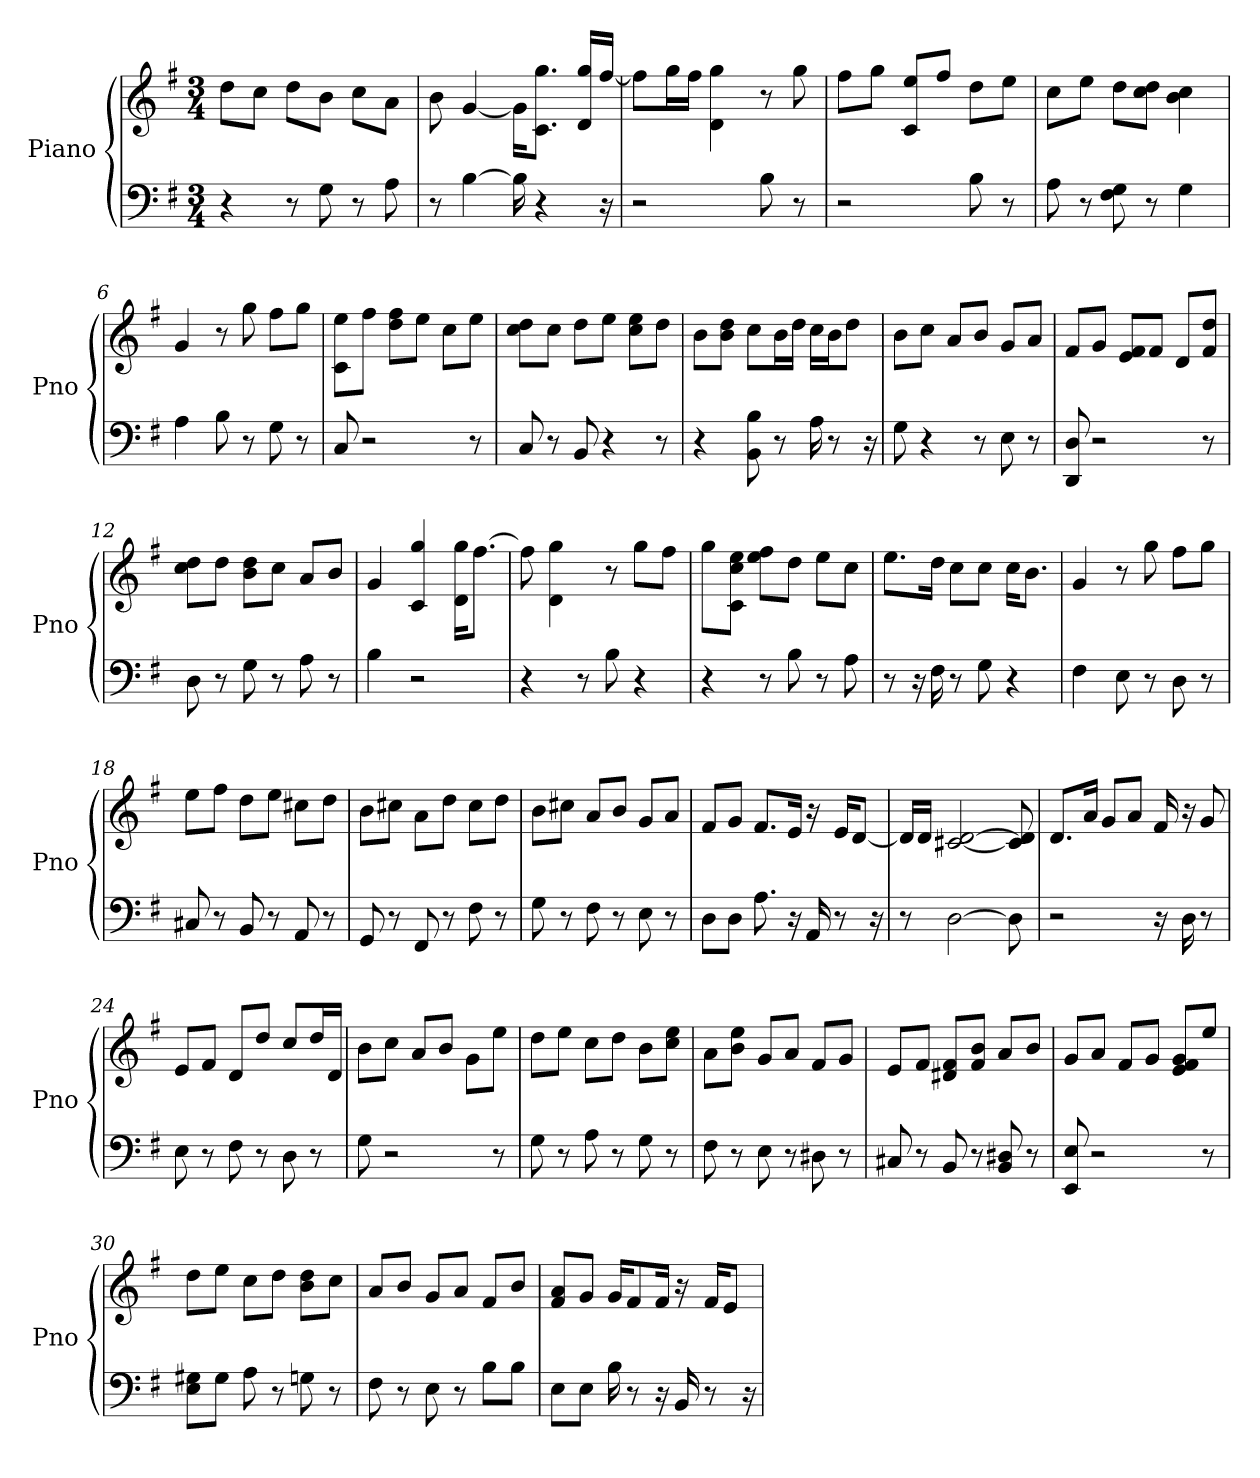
**kern	**kern
*part1	*part1
*staff2	*staff1
*I"Piano	*
*I'Pno	*
*clefF4	*clefG2
*k[f#]	*k[f#]
*G:	*G:
*M3/4	*M3/4
*MM194	*MM194
=1	=1
4r	8dd\L
.	8cc\J
8r	8dd\L
8G	8b\J
8r	8cc\L
8A	8a\J
=2	=2
8r	8b
[4B	[4g
16B]	16g\KL]
4r	8.c\ 8.gg\J
.	16d/ 16gg/LL
16r	[16ff#/JJ
=3	=3
2r	8ff#\L]
.	16gg\L
.	16ff#\JJ
.	4d 4gg
8B	8r
8r	8gg
=4	=4
2r	8ff#\L
.	8gg\J
.	8c/ 8ee/L
.	8ff#/J
8B	8dd\L
8r	8ee\J
=5	=5
8A	8cc\L
8r	8ee\J
8G 8F#	8dd\L
8r	8cc\ 8dd\J
4G	4cc 4b
=6	=6
4A	4g
8B	8r
8r	8gg
8G	8ff#\L
8r	8gg\J
=7	=7
8C	8ee\ 8c\L
2r	8ff#\J
.	8ff#\ 8dd\L
.	8ee\J
.	8cc\L
8r	8ee\J
=8	=8
8C	8cc\ 8dd\L
8r	8cc\J
8BB	8dd\L
4r	8ee\J
.	8cc\ 8ee\L
8r	8dd\J
=9	=9
4r	8b\L
.	8dd\ 8b\J
8B 8BB	8cc\L
8r	16b\L
.	16dd\JJ
16A	16cc\LL
8r	16b\J
.	8dd\J
16r	.
=10	=10
8G	8b\L
4r	8cc\J
.	8a/L
8r	8b/J
8E	8g/L
8r	8a/J
=11	=11
8DD 8D	8f#/L
2r	8g/J
.	8f#/ 8e/L
.	8f#/J
.	8d/L
8r	8dd/ 8f#/J
=12	=12
8D	8dd\ 8cc\L
8r	8dd\J
8G	8b\ 8dd\L
8r	8cc\J
8A	8a/L
8r	8b/J
=13	=13
4B	4g
2r	4c 4gg
.	16gg\ 16d\KL
.	[8.ff#\J
=14	=14
4r	8ff#]
.	4gg 4d
8r	.
8B	8r
4r	8gg\L
.	8ff#\J
=15	=15
4r	8gg\L
.	8cc\ 8c\ 8ee\J
8r	8ff#\ 8ee\L
8B	8dd\J
8r	8ee\L
8A	8cc\J
=16	=16
8r	8.ee\L
16r	.
16F#	16dd\Jk
8r	8cc\L
8G	8cc\J
4r	16cc\KL
.	8.b\J
=17	=17
4F#	4g
8E	8r
8r	8gg
8D	8ff#\L
8r	8gg\J
=18	=18
8C#	8ee\L
8r	8ff#\J
8BB	8dd\L
8r	8ee\J
8AA	8cc#\L
8r	8dd\J
=19	=19
8GG	8b\L
8r	8cc#\J
8FF#	8a\L
8r	8dd\J
8F#	8cc#\L
8r	8dd\J
=20	=20
8G	8b\L
8r	8cc#\J
8F#	8a/L
8r	8b/J
8E	8g/L
8r	8a/J
=21	=21
8D\L	8f#/L
8D\J	8g/J
8.A	8.f#/L
16r	16e/Jk
16AA	16r
8r	16e/KL
.	[8d/J
16r	.
=22	=22
8r	16d/LL]
.	16d/JJ
[2D	[2c# [2d
8D]	8c#] 8d]
=23	=23
2r	8.d/L
.	16a/Jk
.	8g/L
.	8a/J
16r	16f#
16D	16r
8r	8g
=24	=24
8E	8e/L
8r	8f#/J
8F#	8d/L
8r	8dd/J
8D	8cc/L
8r	16dd/L
.	16d/JJ
=25	=25
8G	8b\L
2r	8cc\J
.	8a/L
.	8b/J
.	8g\L
8r	8ee\J
=26	=26
8G	8dd\L
8r	8ee\J
8A	8cc\L
8r	8dd\J
8G	8b\L
8r	8ee\ 8cc\J
=27	=27
8F#	8a\L
8r	8b\ 8ee\J
8E	8g/L
8r	8a/J
8D#	8f#/L
8r	8g/J
=28	=28
8C#	8e/L
8r	8f#/J
8BB	8f#/ 8d#/L
8r	8f#/ 8b/J
8BB 8D#	8a/L
8r	8b/J
=29	=29
8E 8EE	8g/L
2r	8a/J
.	8f#/L
.	8g/J
.	8e/ 8f#/ 8g/L
8r	8ee/J
=30	=30
8G#\ 8E\L	8dd\L
8G#\J	8ee\J
8A	8cc\L
8r	8dd\J
8G	8dd\ 8b\L
8r	8cc\J
=31	=31
8F#	8a/L
8r	8b/J
8E	8g/L
8r	8a/J
8B\L	8f#/L
8B\J	8b/J
=32	=32
8E\L	8a/ 8f#/L
8E\J	8g/J
16B	16g/KL
8r	8f#/
16r	16f#/Jk
16BB	16r
8r	16f#/KL
.	8e/J
16r	.
=	=
*-	*-
